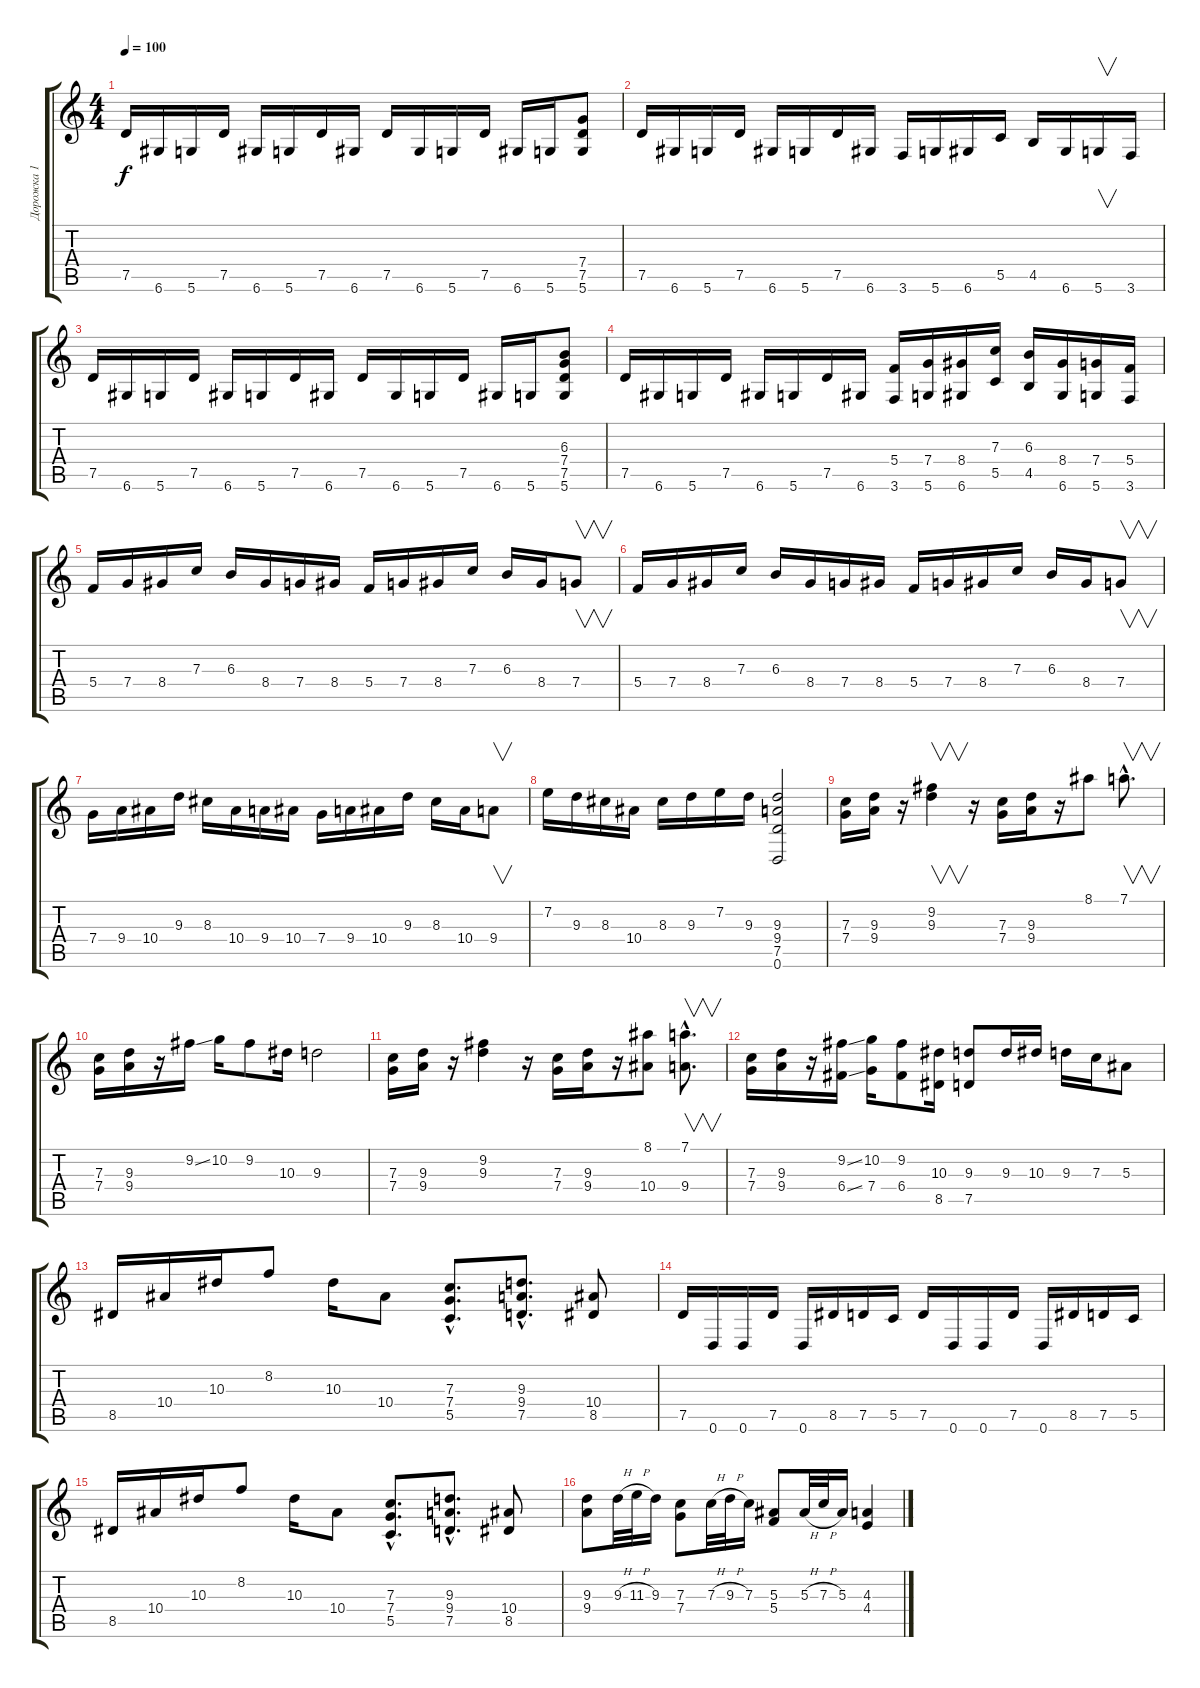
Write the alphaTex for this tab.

\track ("Дорожка 1" "Дорожка 1") {instrument distortionguitar}
\staff {score tabs}
\tuning (D4 A3 F3 C3 G2 D2) {hide}
\ts (4 4)
\tempo 100
\clef g2
\ks c
7.5.16{dy f} 6.6.16 5.6.16 7.5.16 6.6.16 5.6.16 7.5.16 6.6.16 7.5.16 6.6.16 5.6.16 7.5.16 6.6.16 5.6.16 (7.4 7.5 5.6).8 |
7.5.16 6.6.16 5.6.16 7.5.16 6.6.16 5.6.16 7.5.16 6.6.16 3.6.16 5.6.16 6.6.16 5.5.16 4.5.16 6.6.16 5.6.16{v} 3.6.16 |
7.5.16 6.6.16 5.6.16 7.5.16 6.6.16 5.6.16 7.5.16 6.6.16 7.5.16 6.6.16 5.6.16 7.5.16 6.6.16 5.6.16 (6.3 7.4 7.5 5.6).8 |
7.5.16 6.6.16 5.6.16 7.5.16 6.6.16 5.6.16 7.5.16 6.6.16 (5.4 3.6).16 (7.4 5.6).16 (8.4 6.6).16 (7.3 5.5).16 (6.3 4.5).16 (8.4 6.6).16 (7.4 5.6).16 (5.4 3.6).16 |
5.4.16 7.4.16 8.4.16 7.3.16 6.3.16 8.4.16 7.4.16 8.4.16 5.4.16 7.4.16 8.4.16 7.3.16 6.3.16 8.4.16 7.4.8{v} |
5.4.16 7.4.16 8.4.16 7.3.16 6.3.16 8.4.16 7.4.16 8.4.16 5.4.16 7.4.16 8.4.16 7.3.16 6.3.16 8.4.16 7.4.8{v} |
7.4.16 9.4.16 10.4.16 9.3.16 8.3.16 10.4.16 9.4.16 10.4.16 7.4.16 9.4.16 10.4.16 9.3.16 8.3.16 10.4.16 9.4.8{v} |
7.2.16 9.3.16 8.3.16 10.4.16 8.3.16 9.3.16 7.2.16 9.3.16 (9.3 9.4 7.5 0.6).2 |
(7.3 7.4).16 (9.3 9.4).16 r.16 (9.2 9.3).4{v} r.16 (7.3 7.4).16 (9.3 9.4).16 r.16 8.1.8 7.1{hac}.8{v d} |
(7.3 7.4).16 (9.3 9.4).16 r.16 9.2{ss}.16 10.2.16 9.2.8 10.3.16 9.3.2 |
(7.3 7.4).16 (9.3 9.4).16 r.16 (9.2 9.3).4 r.16 (7.3 7.4).16 (9.3 9.4).16 r.16 (8.1 10.4).8 (7.1{hac} 9.4{hac}).8{v d} |
(7.3 7.4).16 (9.3 9.4).16 r.16 (9.2{ss} 6.4{ss}).16 (10.2 7.4).16 (9.2 6.4).8 (10.3 8.5).16 (9.3 7.5).8 9.3.16 10.3.16 9.3.16 7.3.16 5.3.8 |
8.5.16 10.4.16 10.3.16 8.2.8 10.3.16 10.4.8 (7.3{hac} 7.4{hac} 5.5{hac}).8{d} (9.3{hac} 9.4{hac} 7.5{hac}).8{d} (10.4 8.5).8 |
7.5.16 0.6.16 0.6.16 7.5.16 0.6.16 8.5.16 7.5.16 5.5.16 7.5.16 0.6.16 0.6.16 7.5.16 0.6.16 8.5.16 7.5.16 5.5.16 |
8.5.16 10.4.16 10.3.16 8.2.8 10.3.16 10.4.8 (7.3{hac} 7.4{hac} 5.5{hac}).8{d} (9.3{hac} 9.4{hac} 7.5{hac}).8{d} (10.4 8.5).8 |
(9.3 9.4).8 9.3{h}.32 11.3{h}.32 9.3.16 (7.3 7.4).8 7.3{h}.32 9.3{h}.32 7.3.16 (5.3 5.4).8 5.3{h}.32 7.3{h}.32 5.3.16 (4.3 4.4).4
